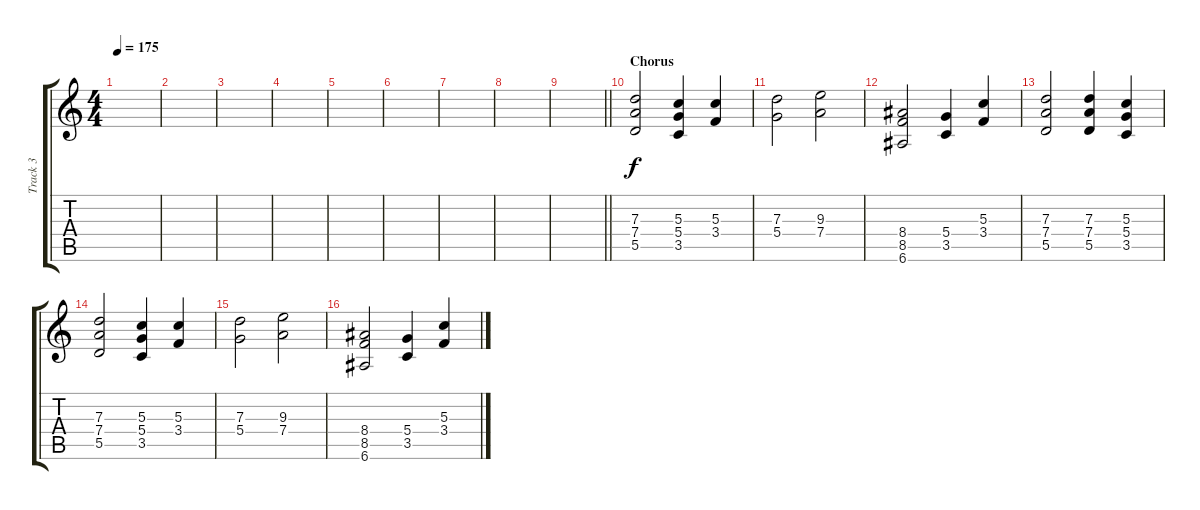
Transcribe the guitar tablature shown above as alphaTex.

\track ("Track 3" "Track 3") {instrument distortionguitar}
\staff {score tabs}
\tuning (E4 B3 G3 D3 A2 E2) {hide}
\ts (4 4)
\section ("" "")
\tempo 175
\clef g2
\ks c
|
|
|
|
|
|
|
|
\barLineRight lightlight
|
\section ("" "Chorus")
(7.3 7.4 5.5).2 (5.3 5.4 3.5).4 (5.3 3.4).4 |
(7.3 5.4).2 (9.3 7.4).2 |
(8.4 8.5 6.6).2 (5.4 3.5).4 (5.3 3.4).4 |
(7.3 7.4 5.5).2 (7.3 7.4 5.5).4 (5.3 5.4 3.5).4 |
(7.3 7.4 5.5).2 (5.3 5.4 3.5).4 (5.3 3.4).4 |
(7.3 5.4).2 (9.3 7.4).2 |
(8.4 8.5 6.6).2 (5.4 3.5).4 (5.3 3.4).4
